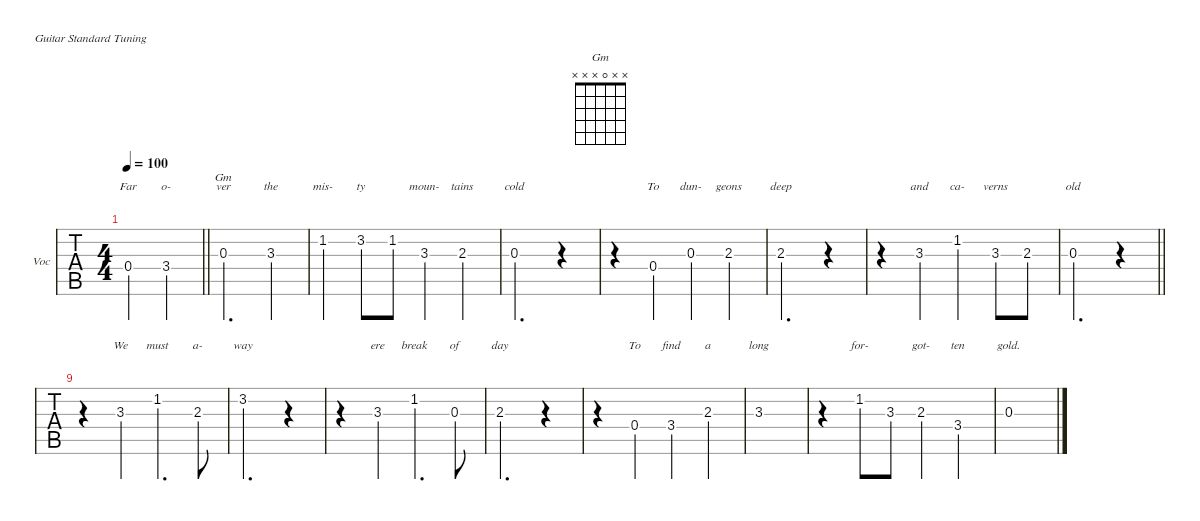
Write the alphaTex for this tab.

\defaultSystemsLayout 4
\hideDynamics
\bracketExtendMode groupsimilarinstruments
\firstSystemTrackNameOrientation horizontal
\otherSystemsTrackNameOrientation horizontal
\defaultBarNumberDisplay FirstOfSystem
\track ("Voc" "Voc") {instrument acousticguitarnylon}
\staff {tabs}
\tuning (E4 B3 G3 D3 A2 E2)
\chord ("Gm" x x 0 x x x)
\ts (4 4)
\ac
\tempo 100
\clef g2
\barLineRight lightlight
\ks bb
0.4.4{lyrics (0 "Far") lyrics (1 "") lyrics (2 "") lyrics (3 "") lyrics (4 "") dy mf instrument acousticguitarnylon} 3.4.4{lyrics (0 "o-") lyrics (1 "") lyrics (2 "") lyrics (3 "") lyrics (4 "")} |
0.3.2{d ch "Gm" lyrics (0 "ver") lyrics (1 "") lyrics (2 "") lyrics (3 "") lyrics (4 "")} 3.3.4{lyrics (0 "the") lyrics (1 "") lyrics (2 "") lyrics (3 "") lyrics (4 "")} |
1.2.4{lyrics (0 "mis-") lyrics (1 "") lyrics (2 "") lyrics (3 "") lyrics (4 "")} 3.2.8{lyrics (0 "ty") lyrics (1 "") lyrics (2 "") lyrics (3 "") lyrics (4 "") legatoorigin} 1.2.8{lyrics (0 "") lyrics (1 "") lyrics (2 "") lyrics (3 "") lyrics (4 "")} 3.3.4{lyrics (0 "moun-") lyrics (1 "") lyrics (2 "") lyrics (3 "") lyrics (4 "")} 2.3.4{lyrics (0 "tains") lyrics (1 "") lyrics (2 "") lyrics (3 "") lyrics (4 "")} |
0.3.2{d lyrics (0 "cold") lyrics (1 "") lyrics (2 "") lyrics (3 "") lyrics (4 "")} r.4 |
r.4 0.4.4{lyrics (0 "To") lyrics (1 "") lyrics (2 "") lyrics (3 "") lyrics (4 "")} 0.3.4{lyrics (0 "dun-") lyrics (1 "") lyrics (2 "") lyrics (3 "") lyrics (4 "")} 2.3.4{lyrics (0 "geons") lyrics (1 "") lyrics (2 "") lyrics (3 "") lyrics (4 "")} |
2.3.2{d lyrics (0 "deep") lyrics (1 "") lyrics (2 "") lyrics (3 "") lyrics (4 "")} r.4 |
r.4 3.3.4{lyrics (0 "and") lyrics (1 "") lyrics (2 "") lyrics (3 "") lyrics (4 "")} 1.2.4{lyrics (0 "ca-") lyrics (1 "") lyrics (2 "") lyrics (3 "") lyrics (4 "")} 3.3.8{lyrics (0 "verns") lyrics (1 "") lyrics (2 "") lyrics (3 "") lyrics (4 "") legatoorigin} 2.3.8{lyrics (0 "") lyrics (1 "") lyrics (2 "") lyrics (3 "") lyrics (4 "")} |
\barLineRight lightlight
0.3.2{d lyrics (0 "old") lyrics (1 "") lyrics (2 "") lyrics (3 "") lyrics (4 "")} r.4 |
r.4 3.3.4{lyrics (0 "We") lyrics (1 "") lyrics (2 "") lyrics (3 "") lyrics (4 "")} 1.2.4{d lyrics (0 "must") lyrics (1 "") lyrics (2 "") lyrics (3 "") lyrics (4 "")} 2.3.8{lyrics (0 "a-") lyrics (1 "") lyrics (2 "") lyrics (3 "") lyrics (4 "")} |
3.2.2{d lyrics (0 "way") lyrics (1 "") lyrics (2 "") lyrics (3 "") lyrics (4 "")} r.4 |
r.4 3.3.4{lyrics (0 "ere") lyrics (1 "") lyrics (2 "") lyrics (3 "") lyrics (4 "")} 1.2.4{d lyrics (0 "break") lyrics (1 "") lyrics (2 "") lyrics (3 "") lyrics (4 "")} 0.3.8{lyrics (0 "of") lyrics (1 "") lyrics (2 "") lyrics (3 "") lyrics (4 "")} |
2.3.2{d lyrics (0 "day") lyrics (1 "") lyrics (2 "") lyrics (3 "") lyrics (4 "")} r.4 |
r.4 0.4.4{lyrics (0 "To") lyrics (1 "") lyrics (2 "") lyrics (3 "") lyrics (4 "")} 3.4.4{lyrics (0 "find") lyrics (1 "") lyrics (2 "") lyrics (3 "") lyrics (4 "")} 2.3.4{lyrics (0 "a") lyrics (1 "") lyrics (2 "") lyrics (3 "") lyrics (4 "")} |
3.3.1{lyrics (0 "long") lyrics (1 "") lyrics (2 "") lyrics (3 "") lyrics (4 "")} |
r.4 1.2.8{lyrics (0 "for-") lyrics (1 "") lyrics (2 "") lyrics (3 "") lyrics (4 "") legatoorigin} 3.3.8{lyrics (0 "") lyrics (1 "") lyrics (2 "") lyrics (3 "") lyrics (4 "")} 2.3.4{lyrics (0 "got-") lyrics (1 "") lyrics (2 "") lyrics (3 "") lyrics (4 "")} 3.4.4{lyrics (0 "ten") lyrics (1 "") lyrics (2 "") lyrics (3 "") lyrics (4 "")} |
0.3.1{lyrics (0 "gold.") lyrics (1 "") lyrics (2 "") lyrics (3 "") lyrics (4 "")}
